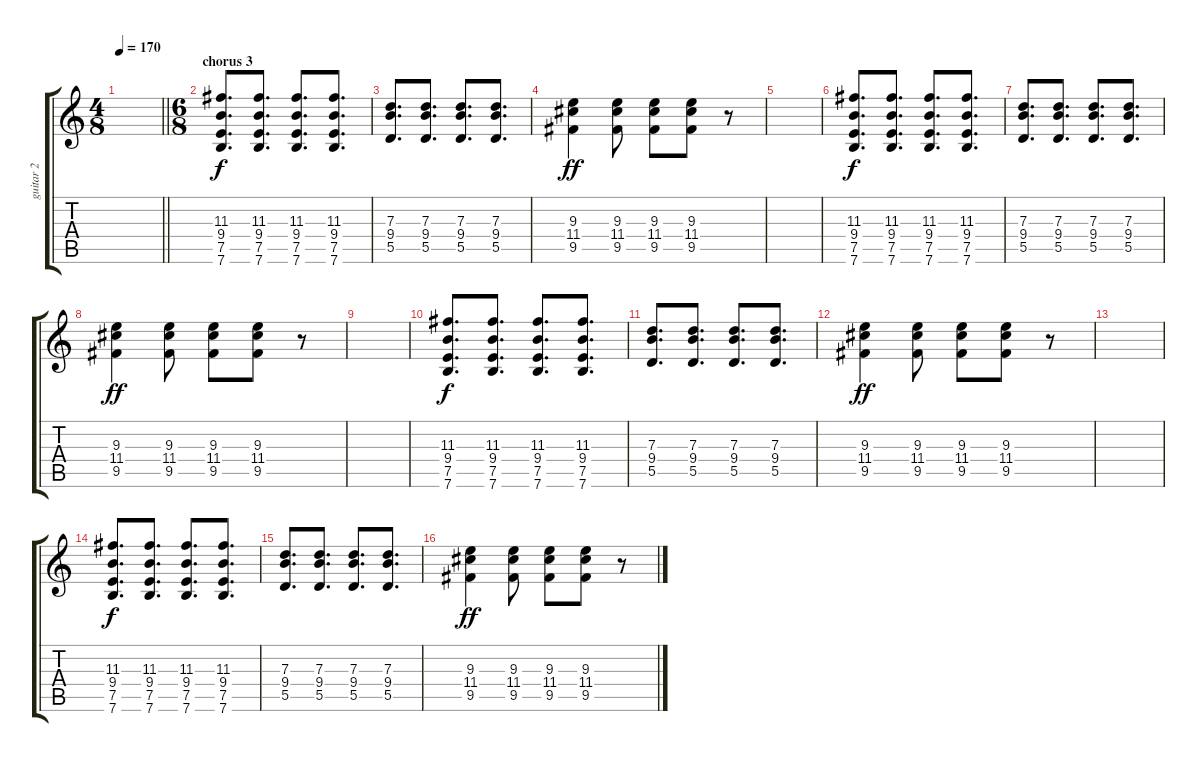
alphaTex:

\track ("guitar 2" "guitar 2") {instrument distortionguitar}
\staff {score tabs}
\tuning (E4 B3 G3 D3 A2 E2) {hide}
\ts (4 8)
\tempo 170
\clef g2
\barLineRight lightlight
\ks c
|
\ts (6 8)
\section ("" "chorus 3")
(11.3 9.4 7.5 7.6).8{d dy f} (11.3 9.4 7.5 7.6).8{d} (11.3 9.4 7.5 7.6).8{d} (11.3 9.4 7.5 7.6).8{d} |
(7.3 9.4 5.5).8{d} (7.3 9.4 5.5).8{d} (7.3 9.4 5.5).8{d} (7.3 9.4 5.5).8{d} |
(9.3 11.4 9.5).4{dy ff} (9.3 11.4 9.5).8 (9.3 11.4 9.5).8 (9.3 11.4 9.5).8 r.8 |
|
(11.3 9.4 7.5 7.6).8{d dy f} (11.3 9.4 7.5 7.6).8{d} (11.3 9.4 7.5 7.6).8{d} (11.3 9.4 7.5 7.6).8{d} |
(7.3 9.4 5.5).8{d} (7.3 9.4 5.5).8{d} (7.3 9.4 5.5).8{d} (7.3 9.4 5.5).8{d} |
(9.3 11.4 9.5).4{dy ff} (9.3 11.4 9.5).8 (9.3 11.4 9.5).8 (9.3 11.4 9.5).8 r.8 |
|
(11.3 9.4 7.5 7.6).8{d dy f} (11.3 9.4 7.5 7.6).8{d} (11.3 9.4 7.5 7.6).8{d} (11.3 9.4 7.5 7.6).8{d} |
(7.3 9.4 5.5).8{d} (7.3 9.4 5.5).8{d} (7.3 9.4 5.5).8{d} (7.3 9.4 5.5).8{d} |
(9.3 11.4 9.5).4{dy ff} (9.3 11.4 9.5).8 (9.3 11.4 9.5).8 (9.3 11.4 9.5).8 r.8 |
|
(11.3 9.4 7.5 7.6).8{d dy f} (11.3 9.4 7.5 7.6).8{d} (11.3 9.4 7.5 7.6).8{d} (11.3 9.4 7.5 7.6).8{d} |
(7.3 9.4 5.5).8{d} (7.3 9.4 5.5).8{d} (7.3 9.4 5.5).8{d} (7.3 9.4 5.5).8{d} |
(9.3 11.4 9.5).4{dy ff} (9.3 11.4 9.5).8 (9.3 11.4 9.5).8 (9.3 11.4 9.5).8 r.8
